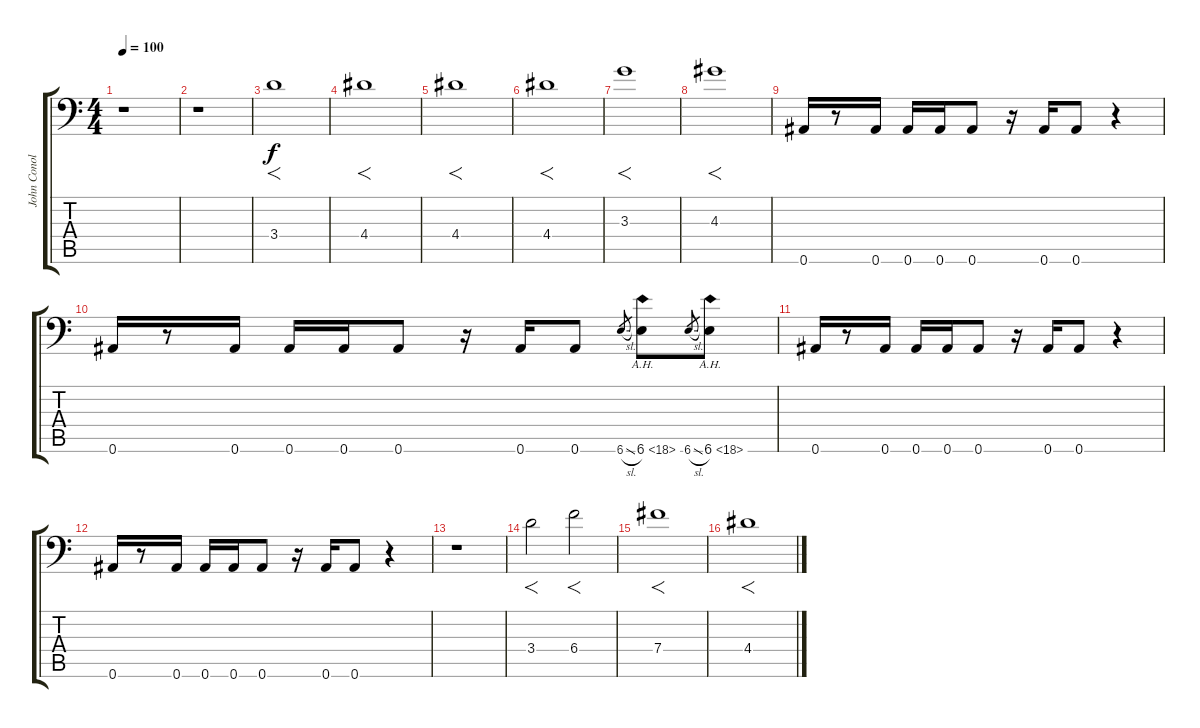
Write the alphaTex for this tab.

\track ("John Conolly - Guitar" "John Conol") {instrument distortionguitar}
\staff {score tabs}
\tuning (Db4 Ab3 E3 B2 Gb2 Bb1) {hide}
\ts (4 4)
\tempo 100
\clef f4
\ks c
r.1{dy f instrument distortionguitar} |
r.1 |
3.4.1{f volume 16} |
4.4.1{f} |
4.4.1{f} |
4.4.1{f} |
3.3.1{f} |
4.3.1{f} |
0.6.16{volume 11 instrument distortionguitar} r.8 0.6.16 0.6.16 0.6.16 0.6.8 r.16 0.6.16 0.6.8 r.4 |
0.6.16{volume 11 instrument distortionguitar} r.8 0.6.16 0.6.16 0.6.16 0.6.8 r.16 0.6.16 0.6.8 6.6{sl}.8{gr} 6.6{ah 12}.8 6.6{sl}.8{gr} 6.6{ah 12}.8 |
0.6.16{volume 11 instrument distortionguitar} r.8 0.6.16 0.6.16 0.6.16 0.6.8 r.16 0.6.16 0.6.8 r.4 |
0.6.16{volume 11 instrument distortionguitar} r.8 0.6.16 0.6.16 0.6.16 0.6.8 r.16 0.6.16 0.6.8 r.4 |
r.1 |
3.4.2{f volume 16} 6.4.2{f} |
7.4.1{f} |
4.4.1{f}
